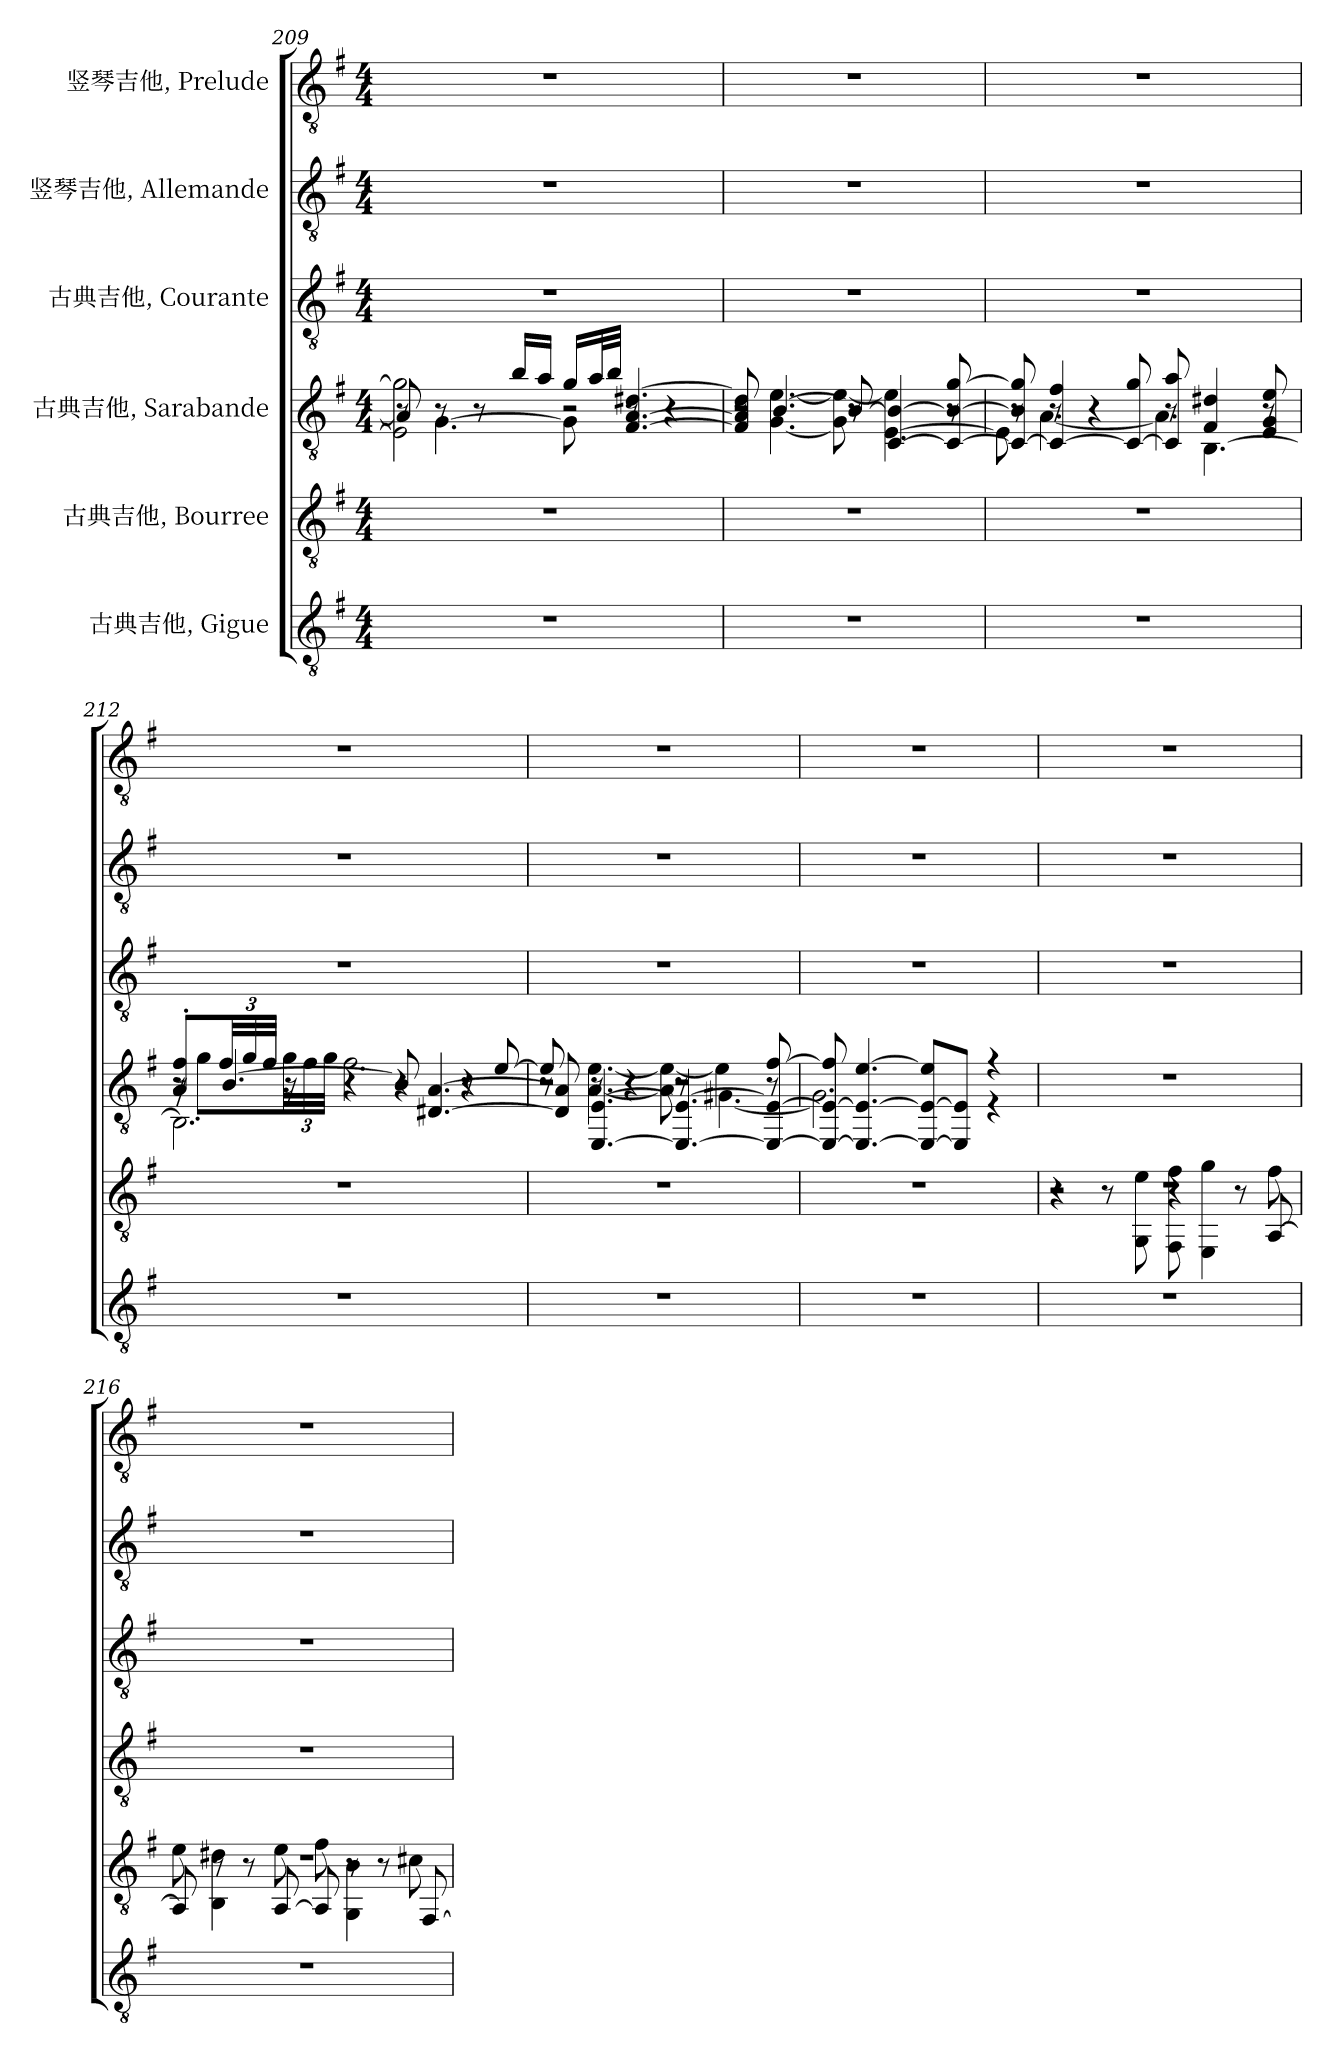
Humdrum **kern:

**kern	**kern	**kern	**kern	**kern	**kern
*part6	*part5	*part4	*part3	*part2	*part1
*staff6	*staff5	*staff4	*staff3	*staff2	*staff1
*I"古典吉他, Gigue	*I"古典吉他, Bourree	*I"古典吉他, Sarabande	*I"古典吉他, Courante	*I"竖琴吉他, Allemande	*I"竖琴吉他, Prelude
!!LO:LB:g=z
*clefGv2	*clefGv2	*clefGv2	*clefGv2	*clefGv2	*clefGv2
*k[f#]	*k[f#]	*k[f#]	*k[f#]	*k[f#]	*k[f#]
*M4/4	*M4/4	*M4/4	*M4/4	*M4/4	*M4/4
=209	=209	=209	=209	=209	=209
*	*	*^	*	*	*
*	*	*	*^	*	*	*
1r	1r	8A/]	2E\] 2g\]	8r	1r	1r	1r
.	.	8r	.	[4.G\	.	.	.
.	.	8r	.	.	.	.	.
.	.	16b/LL	.	.	.	.	.
.	.	16a/JJ	.	.	.	.	.
.	.	16g/LL	2r	8G\]	.	.	.
.	.	32a/L	.	.	.	.	.
.	.	32b/JJJ	.	.	.	.	.
.	.	[4.F#/ [4.A/ [4.d#X/	.	8r	.	.	.
.	.	.	.	4r	.	.	.
=210	=210	=210	=210	=210	=210	=210	=210
1r	1r	8F#/] 8A/] 8d#/]	8r	2r	1r	1r	1r
.	.	[4.B/	[4.G\ [4.e\	.	.	.	.
.	.	8B/_	8G\] 8e\_	8r	.	.	.
.	.	[4C/ 4B/_	4e\]	[4.E\	.	.	.
.	.	8C/_ 8B/_ [8g/	8r	.	.	.	.
=211	=211	=211	=211	=211	=211	=211	=211
1r	1r	8C/_ 8B/] 8g/]	8r	8E\]	1r	1r	1r
.	.	4C/_ 4f#/	[4.A\	8r	.	.	.
.	.	.	.	4r	.	.	.
.	.	8C/_ 8g/	.	.	.	.	.
.	.	8C/] 8a/	4.A\]	8r	.	.	.
.	.	4F#/ 4d#X/	.	[4.BB\	.	.	.
.	.	8E/ 8G/ 8e/	8r	.	.	.	.
!!LO:PB:g=z
=212	=212	=212	=212	=212	=212	=212	=212
*	*	*	*	*^	*	*	*
1r	1r	8A/' 8f#/'L	16r	8r	2.BB\]	1r	1r	1r
.	.	.	8g'\L	.	.	.	.	.
*	*	*Xbrackettup	*	*	*	*	*	*
.	.	48f#/LL	.	[4.B/	.	.	.	.
.	.	48g/	.	.	.	.	.	.
.	.	48f#/JJJ	.	.	.	.	.	.
.	.	16r	48g\LL	.	.	.	.	.
.	.	.	48f#\	.	.	.	.	.
.	.	.	48g\JJJ	.	.	.	.	.
.	.	4r	2.f#\	.	.	.	.	.
.	.	4r	.	8B/]	.	.	.	.
.	.	.	.	[4.D#X/ [4.A/	.	.	.	.
.	.	8r	.	.	4r	.	.	.
.	.	[8e/	.	.	.	.	.	.
=213	=213	=213	=213	=213	=213	=213	=213	=213
1r	1r	8e/]	8r	8D#/] 8A/]	2r	1r	1r	1r
.	.	[4.EE/ [4.E/	[4.A\ [4.e\	8r	.	.	.	.
.	.	.	.	4r	.	.	.	.
.	.	4.EE/_ 4.E/_	8A\] 8e\_	2r	8r	.	.	.
.	.	.	4e\]	.	[4.G#X\	.	.	.
.	.	8EE/_ 8E/_ [8f#/	8r	.	.	.	.	.
*	*	*	*v	*v	*v	*	*	*
=214	=214	=214	=214	=214	=214	=214
1r	1r	8EE/_ 8E/_ 8f#/]	2.G#\]	1r	1r	1r
.	.	4.EE/_ 4.E/_ [4.e/	.	.	.	.
.	.	8EE/_ 8E/_ 8e/]L	.	.	.	.
.	.	8EE/] 8E/]J	.	.	.	.
.	.	4r	4r	.	.	.
*	*	*v	*v	*	*	*
!!LO:LB:g=z
=215	=215	=215	=215	=215	=215
*	*^	*	*	*	*
*	*	*^	*	*	*	*
1r	1r	4r	2r	1r	1r	1r	1r
.	.	8r	.	.	.	.	.
.	.	8GG\ 8e\	.	.	.	.	.
.	.	8FF#\ 8f#\	4r	.	.	.	.
.	.	4EE\ 4g\	.	.	.	.	.
.	.	.	8r	.	.	.	.
.	.	8f#\	[8AA/	.	.	.	.
=216	=216	=216	=216	=216	=216	=216	=216
1r	1r	8e\	8AA/]	1r	1r	1r	1r
.	.	4BB\ 4d#X\	8r	.	.	.	.
.	.	.	8r	.	.	.	.
.	.	8e\	[8AA/	.	.	.	.
.	.	8f#\	8AA/]	.	.	.	.
.	.	4GG\ 4B\	8r	.	.	.	.
.	.	.	8r	.	.	.	.
.	.	8c#X\	[8FF#/	.	.	.	.
*	*v	*v	*v	*	*	*	*
=	=	=	=	=	=
*-	*-	*-	*-	*-	*-
